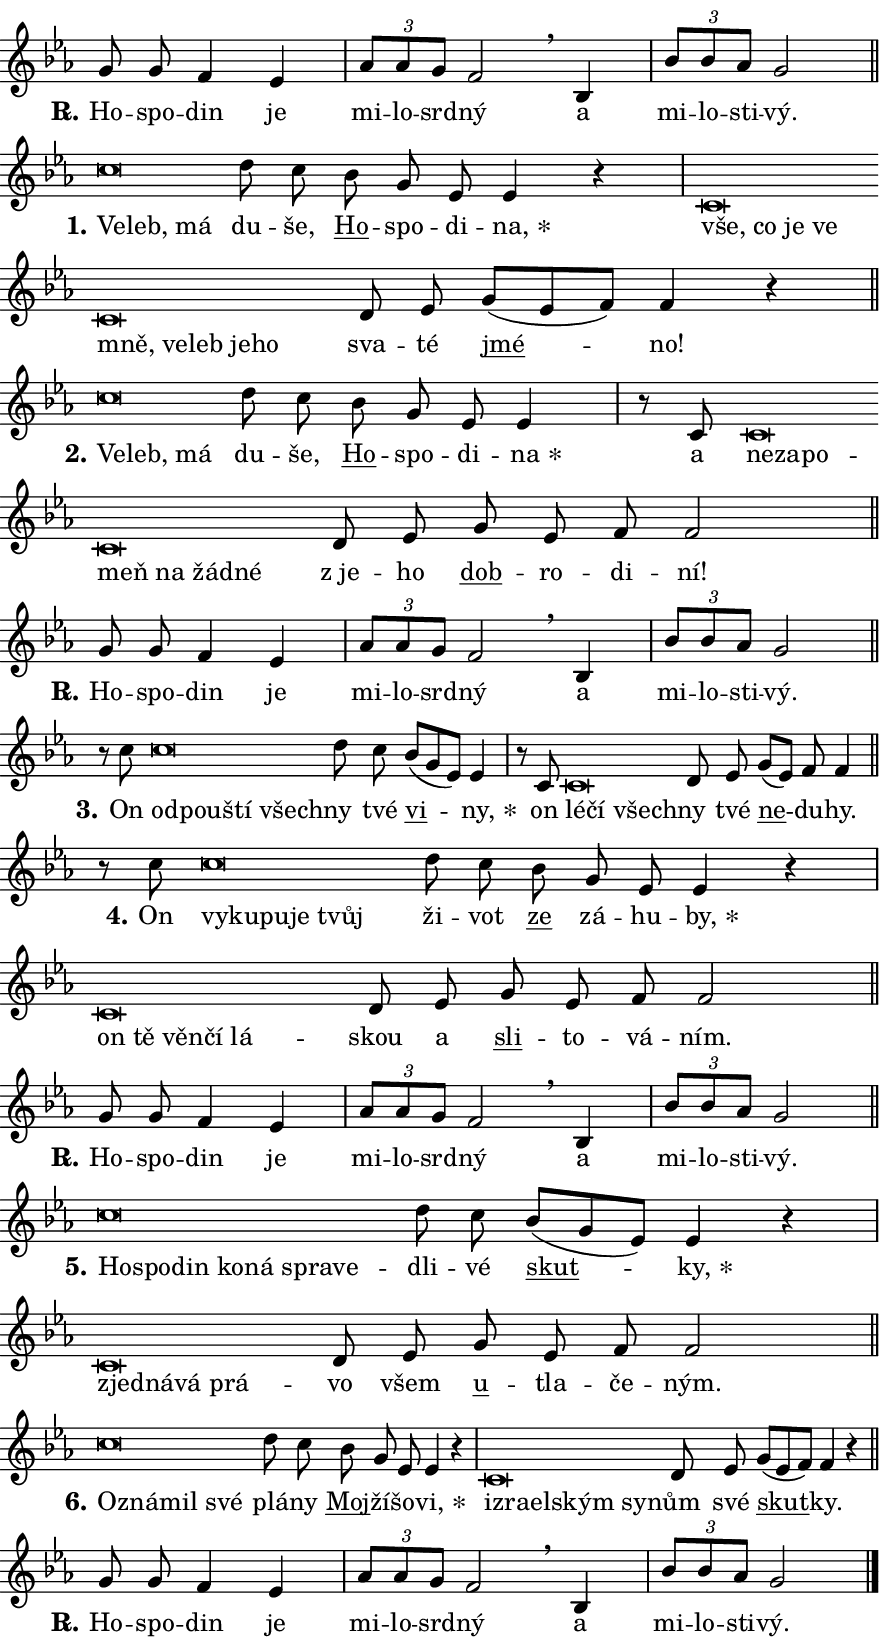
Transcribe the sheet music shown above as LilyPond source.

\version "2.24.0"
\header { tagline = "" }
\paper {
  indent = 0\cm
  top-margin = 0\cm
  right-margin = 0.13\cm % to fit lyric hyphens
  bottom-margin = 0\cm
  left-margin = 0\cm
  paper-width = 15\cm
  page-breaking = #ly:one-page-breaking
  system-system-spacing.basic-distance = #11
  score-system-spacing.basic-distance = #11
  ragged-last = ##f
}


%% Author: Thomas Morley
%% https://lists.gnu.org/archive/html/lilypond-user/2020-05/msg00002.html
#(define (line-position grob)
"Returns position of @var[grob} in current system:
   @code{'start}, if at first time-step
   @code{'end}, if at last time-step
   @code{'middle} otherwise
"
  (let* ((col (ly:item-get-column grob))
         (ln (ly:grob-object col 'left-neighbor))
         (rn (ly:grob-object col 'right-neighbor))
         (col-to-check-left (if (ly:grob? ln) ln col))
         (col-to-check-right (if (ly:grob? rn) rn col))
         (break-dir-left
           (and
             (ly:grob-property col-to-check-left 'non-musical #f)
             (ly:item-break-dir col-to-check-left)))
         (break-dir-right
           (and
             (ly:grob-property col-to-check-right 'non-musical #f)
             (ly:item-break-dir col-to-check-right))))
        (cond ((eqv? 1 break-dir-left) 'start)
              ((eqv? -1 break-dir-right) 'end)
              (else 'middle))))

#(define (tranparent-at-line-position vctor)
  (lambda (grob)
  "Relying on @code{line-position} select the relevant enry from @var{vctor}.
Used to determine transparency,"
    (case (line-position grob)
      ((end) (not (vector-ref vctor 0)))
      ((middle) (not (vector-ref vctor 1)))
      ((start) (not (vector-ref vctor 2))))))

noteHeadBreakVisibility =
#(define-music-function (break-visibility)(vector?)
"Makes @code{NoteHead}s transparent relying on @var{break-visibility}"
#{
  \override NoteHead.transparent =
    #(tranparent-at-line-position break-visibility)
#})

#(define delete-ledgers-for-transparent-note-heads
  (lambda (grob)
    "Reads whether a @code{NoteHead} is transparent.
If so this @code{NoteHead} is removed from @code{'note-heads} from
@var{grob}, which is supposed to be @code{LedgerLineSpanner}.
As a result ledgers are not printed for this @code{NoteHead}"
    (let* ((nhds-array (ly:grob-object grob 'note-heads))
           (nhds-list
             (if (ly:grob-array? nhds-array)
                 (ly:grob-array->list nhds-array)
                 '()))
           ;; Relies on the transparent-property being done before
           ;; Staff.LedgerLineSpanner.after-line-breaking is executed.
           ;; This is fragile ...
           (to-keep
             (remove
               (lambda (nhd)
                 (ly:grob-property nhd 'transparent #f))
               nhds-list)))
      ;; TODO find a better method to iterate over grob-arrays, similiar
      ;; to filter/remove etc for lists
      ;; For now rebuilt from scratch
      (set! (ly:grob-object grob 'note-heads)  '())
      (for-each
        (lambda (nhd)
          (ly:pointer-group-interface::add-grob grob 'note-heads nhd))
        to-keep))))

squashNotes = {
  \override NoteHead.X-extent = #'(-0.2 . 0.2)
  \override NoteHead.Y-extent = #'(-0.75 . 0)
  \override NoteHead.stencil =
    #(lambda (grob)
       (let ((pos (ly:grob-property grob 'staff-position)))
         (begin
           (if (< pos -7) (display "ERROR: Lower brevis then expected\n") (display ""))
           (if (<= pos -6) ly:text-interface::print ly:note-head::print))))
}
unSquashNotes = {
  \revert NoteHead.X-extent
  \revert NoteHead.Y-extent
  \revert NoteHead.stencil
}

hideNotes = \noteHeadBreakVisibility #begin-of-line-visible
unHideNotes = \noteHeadBreakVisibility #all-visible

% work-around for resetting accidentals
% https://lilypond.org/doc/v2.23/Documentation/notation/displaying-rhythms#unmetered-music
cadenzaMeasure = {
  \cadenzaOff
  \partial 1024 s1024
  \cadenzaOn
}

#(define-markup-command (accent layout props text) (markup?)
  "Underline accented syllable"
  (interpret-markup layout props
    #{\markup \override #'(offset . 4.3) \underline { #text }#}))

responsum = \markup \concat {
  "R" \hspace #-1.05 \path #0.1 #'((moveto 0 0.07) (lineto 0.9 0.8)) \hspace #0.05 "."
}

spaceSize = #0.6828661417322834 % exact space size for TeX Gyre Schola

\layout {
  \context {
    \Staff
    \remove "Time_signature_engraver"
    \override LedgerLineSpanner.after-line-breaking = #delete-ledgers-for-transparent-note-heads
  }
  \context {
    \Lyrics {
      \override LyricSpace.minimum-distance = \spaceSize
      \override LyricText.font-name = #"TeX Gyre Schola"
      \override LyricText.font-size = 1
      \override StanzaNumber.font-name = #"TeX Gyre Schola Bold"
      \override StanzaNumber.font-size = 1
    }
  }
  \context {
    \Score 
    \override NoteHead.text =
      #(lambda (grob) 
        (let ((pos (ly:grob-property grob 'staff-position)))
          #{\markup {
            \combine
              \halign #-0.55 \raise #(if (= pos -6) 0 0.5) \override #'(thickness . 2) \draw-line #'(3.2 . 0)
              \musicglyph "noteheads.sM1"
          }#}))
  }
}

% magnetic-lyrics.ily
%
%   written by
%     Jean Abou Samra <jean@abou-samra.fr>
%     Werner Lemberg <wl@gnu.org>
%
%   adapted by
%     Jiri Hon <jiri.hon@gmail.com>
%
% Version 2022-Apr-15

% https://www.mail-archive.com/lilypond-user@gnu.org/msg149350.html

#(define (Left_hyphen_pointer_engraver context)
   "Collect syllable-hyphen-syllable occurrences in lyrics and store
them in properties.  This engraver only looks to the left.  For
example, if the lyrics input is @code{foo -- bar}, it does the
following.

@itemize @bullet
@item
Set the @code{text} property of the @code{LyricHyphen} grob between
@q{foo} and @q{bar} to @code{foo}.

@item
Set the @code{left-hyphen} property of the @code{LyricText} grob with
text @q{foo} to the @code{LyricHyphen} grob between @q{foo} and
@q{bar}.
@end itemize

Use this auxiliary engraver in combination with the
@code{lyric-@/text::@/apply-@/magnetic-@/offset!} hook."
   (let ((hyphen #f)
         (text #f))
     (make-engraver
      (acknowledgers
       ((lyric-syllable-interface engraver grob source-engraver)
        (set! text grob)))
      (end-acknowledgers
       ((lyric-hyphen-interface engraver grob source-engraver)
        ;(when (not (grob::has-interface grob 'lyric-space-interface))
          (set! hyphen grob)));)
      ((stop-translation-timestep engraver)
       (when (and text hyphen)
         (ly:grob-set-object! text 'left-hyphen hyphen))
       (set! text #f)
       (set! hyphen #f)))))

#(define (lyric-text::apply-magnetic-offset! grob)
   "If the space between two syllables is less than the value in
property @code{LyricText@/.details@/.squash-threshold}, move the right
syllable to the left so that it gets concatenated with the left
syllable.

Use this function as a hook for
@code{LyricText@/.after-@/line-@/breaking} if the
@code{Left_@/hyphen_@/pointer_@/engraver} is active."
   (let ((hyphen (ly:grob-object grob 'left-hyphen #f)))
     (when hyphen
       (let ((left-text (ly:spanner-bound hyphen LEFT)))
         (when (grob::has-interface left-text 'lyric-syllable-interface)
           (let* ((common (ly:grob-common-refpoint grob left-text X))
                  (this-x-ext (ly:grob-extent grob common X))
                  (left-x-ext
                   (begin
                     ;; Trigger magnetism for left-text.
                     (ly:grob-property left-text 'after-line-breaking)
                     (ly:grob-extent left-text common X)))
                  ;; `delta` is the gap width between two syllables.
                  (delta (- (interval-start this-x-ext)
                            (interval-end left-x-ext)))
                  (details (ly:grob-property grob 'details))
                  (threshold (assoc-get 'squash-threshold details 0.2)))
             (when (< delta threshold)
               (let* (;; We have to manipulate the input text so that
                      ;; ligatures crossing syllable boundaries are not
                      ;; disabled.  For languages based on the Latin
                      ;; script this is essentially a beautification.
                      ;; However, for non-Western scripts it can be a
                      ;; necessity.
                      (lt (ly:grob-property left-text 'text))
                      (rt (ly:grob-property grob 'text))
                      (is-space (grob::has-interface hyphen 'lyric-space-interface))
                      (space (if is-space " " ""))
                      (extra-delta (if is-space spaceSize 0))
                      ;; Append new syllable.
                      (ltrt-space (if (and (string? lt) (string? rt))
                                (string-append lt space rt)
                                (make-concat-markup (list lt space rt))))
                      ;; Right-align `ltrt` to the right side.
                      (ltrt-space-markup (grob-interpret-markup
                               grob
                               (make-translate-markup
                                (cons (interval-length this-x-ext) 0)
                                (make-right-align-markup ltrt-space)))))
                 (begin
                   ;; Don't print `left-text`.
                   (ly:grob-set-property! left-text 'stencil #f)
                   ;; Set text and stencil (which holds all collected
                   ;; syllables so far) and shift it to the left.
                   (ly:grob-set-property! grob 'text ltrt-space)
                   (ly:grob-set-property! grob 'stencil ltrt-space-markup)
                   (ly:grob-translate-axis! grob (- (- delta extra-delta)) X))))))))))


#(define (lyric-hyphen::displace-bounds-first grob)
   ;; Make very sure this callback isn't triggered too early.
   (let ((left (ly:spanner-bound grob LEFT))
         (right (ly:spanner-bound grob RIGHT)))
     (ly:grob-property left 'after-line-breaking)
     (ly:grob-property right 'after-line-breaking)
     (ly:lyric-hyphen::print grob)))

squashThreshold = #0.4

\layout {
  \context {
    \Lyrics
    \consists #Left_hyphen_pointer_engraver
    \override LyricText.after-line-breaking =
      #lyric-text::apply-magnetic-offset!
    \override LyricHyphen.stencil = #lyric-hyphen::displace-bounds-first
    \override LyricText.details.squash-threshold = \squashThreshold
    \override LyricHyphen.minimum-distance = 0
    \override LyricHyphen.minimum-length = \squashThreshold
  }
}

squashText = \override LyricText.details.squash-threshold = 9999
unSquashText = \override LyricText.details.squash-threshold = \squashThreshold

leftText = \override LyricText.self-alignment-X = #LEFT
unLeftText = \revert LyricText.self-alignment-X

starOffset = #(lambda (grob) 
                (let ((x_offset (ly:self-alignment-interface::aligned-on-x-parent grob)))
                  (if (= x_offset 0) 0 (+ x_offset 1.2))))

star = #(define-music-function (syllable)(string?)
"Append star separator at the end of a syllable"
#{
  \once \override LyricText.X-offset = #starOffset
  \lyricmode { \markup {
    #syllable
    \override #'((font-name . "TeX Gyre Schola Bold")) \hspace #0.2 \lower #0.65 \larger "*"
  } }
#})

starAccent = #(define-music-function (syllable)(string?)
"Append star separator at the end of a syllable and make accent"
#{
  \once \override LyricText.X-offset = #starOffset
  \lyricmode { \markup {
    \accent #syllable
    \override #'((font-name . "TeX Gyre Schola Bold")) \hspace #0.2 \lower #0.65 \larger "*"
  } }
#})

breath = #(define-music-function (syllable)(string?)
"Append breathing indicator at the end of a syllable"
#{
  \lyricmode { \markup { #syllable "+" } }
#})

optionalBreath = #(define-music-function (syllable)(string?)
"Append optional breathing indicator at the end of a syllable"
#{
  \lyricmode { \markup { #syllable "(+)" } }
#})


\score {
    <<
        \new Voice = "melody" { \cadenzaOn \key es \major \relative { g'8 g f4 es \cadenzaMeasure \bar "|" \tuplet 3/2 { as8[ as g] } f2 \breathe \bar "" bes,4 \cadenzaMeasure \bar "|" \tuplet 3/2 {bes'8[ bes as] } g2 \cadenzaMeasure \bar "||" \break } }
        \new Lyrics \lyricsto "melody" { \lyricmode { \set stanza = \responsum
Ho -- spo -- din je mi -- lo -- srd -- ný a mi -- lo -- sti -- vý. } }
    >>
    \layout {}
}

\score {
    <<
        \new Voice = "melody" { \cadenzaOn \key es \major \relative { \squashNotes c''\breve*1/16 \hideNotes \breve*1/16 \breve*1/16 \bar "" \unHideNotes \unSquashNotes d8 c \bar "" bes g es es4 r \cadenzaMeasure \bar "|" \squashNotes c\breve*1/16 \hideNotes \breve*1/16 \bar "" \breve*1/16 \bar "" \breve*1/16 \bar "" \breve*1/16 \bar "" \breve*1/16 \bar "" \breve*1/16 \bar "" \breve*1/16 \breve*1/16 \bar "" \unHideNotes \unSquashNotes d8 es \bar "" g[( es f)] f4 r \cadenzaMeasure \bar "||" \break } }
        \new Lyrics \lyricsto "melody" { \lyricmode { \set stanza = "1."
\leftText Ve -- \squashText leb, má \unLeftText \unSquashText du -- še, \markup \accent Ho -- spo -- di -- \star na, \leftText vše, \squashText co je ve mně, ve -- leb je -- ho \unLeftText \unSquashText sva -- té \markup \accent jmé -- no! } }
    >>
    \layout {}
}

\score {
    <<
        \new Voice = "melody" { \cadenzaOn \key es \major \relative { \squashNotes c''\breve*1/16 \hideNotes \breve*1/16 \breve*1/16 \bar "" \unHideNotes \unSquashNotes d8 c \bar "" bes g es es4 \cadenzaMeasure \bar "|" r8 c8 \squashNotes c\breve*1/16 \hideNotes \breve*1/16 \bar "" \breve*1/16 \bar "" \breve*1/16 \bar "" \breve*1/16 \bar "" \breve*1/16 \breve*1/16 \bar "" \unHideNotes \unSquashNotes d8 es \bar "" g es f f2 \cadenzaMeasure \bar "||" \break } }
        \new Lyrics \lyricsto "melody" { \lyricmode { \set stanza = "2."
\leftText Ve -- \squashText leb, má \unLeftText \unSquashText du -- še, \markup \accent Ho -- spo -- di -- \star na a \leftText ne -- \squashText za -- po -- meň na žád -- né \unLeftText \unSquashText "z je" -- ho \markup \accent dob -- ro -- di -- ní! } }
    >>
    \layout {}
}

\score {
    <<
        \new Voice = "melody" { \cadenzaOn \key es \major \relative { g'8 g f4 es \cadenzaMeasure \bar "|" \tuplet 3/2 { as8[ as g] } f2 \breathe \bar "" bes,4 \cadenzaMeasure \bar "|" \tuplet 3/2 {bes'8[ bes as] } g2 \cadenzaMeasure \bar "||" \break } }
        \new Lyrics \lyricsto "melody" { \lyricmode { \set stanza = \responsum
Ho -- spo -- din je mi -- lo -- srd -- ný a mi -- lo -- sti -- vý. } }
    >>
    \layout {}
}

\score {
    <<
        \new Voice = "melody" { \cadenzaOn \key es \major \relative { r8 c''8 \squashNotes c\breve*1/16 \hideNotes \breve*1/16 \bar "" \breve*1/16 \breve*1/16 \bar "" \unHideNotes \unSquashNotes d8 c \bar "" bes[( g es)] es4 \cadenzaMeasure \bar "|" r8 c8 \squashNotes c\breve*1/16 \hideNotes \breve*1/16 \breve*1/16 \bar "" \unHideNotes \unSquashNotes d8 es \bar "" g[( es)] f f4 \cadenzaMeasure \bar "||" \break } }
        \new Lyrics \lyricsto "melody" { \lyricmode { \set stanza = "3."
On \leftText od -- \squashText pou -- ští všech -- \unLeftText \unSquashText ny tvé \markup \accent vi -- \star ny, on \leftText lé -- \squashText čí všech -- \unLeftText \unSquashText ny tvé \markup \accent ne -- du -- hy. } }
    >>
    \layout {}
}

\score {
    <<
        \new Voice = "melody" { \cadenzaOn \key es \major \relative { r8 c''8 \squashNotes c\breve*1/16 \hideNotes \breve*1/16 \bar "" \breve*1/16 \bar "" \breve*1/16 \breve*1/16 \bar "" \unHideNotes \unSquashNotes d8 c \bar "" bes g es es4 r \cadenzaMeasure \bar "|" \squashNotes c\breve*1/16 \hideNotes \breve*1/16 \bar "" \breve*1/16 \bar "" \breve*1/16 \breve*1/16 \bar "" \unHideNotes \unSquashNotes d8 es \bar "" g es f f2 \cadenzaMeasure \bar "||" \break } }
        \new Lyrics \lyricsto "melody" { \lyricmode { \set stanza = "4."
On \leftText vy -- \squashText ku -- pu -- je tvůj \unLeftText \unSquashText ži -- vot \markup \accent ze zá -- hu -- \star by, \leftText on \squashText tě věn -- čí lá -- \unLeftText \unSquashText skou a \markup \accent sli -- to -- vá -- ním. } }
    >>
    \layout {}
}

\score {
    <<
        \new Voice = "melody" { \cadenzaOn \key es \major \relative { g'8 g f4 es \cadenzaMeasure \bar "|" \tuplet 3/2 { as8[ as g] } f2 \breathe \bar "" bes,4 \cadenzaMeasure \bar "|" \tuplet 3/2 {bes'8[ bes as] } g2 \cadenzaMeasure \bar "||" \break } }
        \new Lyrics \lyricsto "melody" { \lyricmode { \set stanza = \responsum
Ho -- spo -- din je mi -- lo -- srd -- ný a mi -- lo -- sti -- vý. } }
    >>
    \layout {}
}

\score {
    <<
        \new Voice = "melody" { \cadenzaOn \key es \major \relative { \squashNotes c''\breve*1/16 \hideNotes \breve*1/16 \bar "" \breve*1/16 \bar "" \breve*1/16 \bar "" \breve*1/16 \bar "" \breve*1/16 \breve*1/16 \bar "" \unHideNotes \unSquashNotes d8 c \bar "" bes[( g es)] es4 r \cadenzaMeasure \bar "|" \squashNotes c\breve*1/16 \hideNotes \breve*1/16 \bar "" \breve*1/16 \breve*1/16 \bar "" \unHideNotes \unSquashNotes d8 es \bar "" g es f f2 \cadenzaMeasure \bar "||" \break } }
        \new Lyrics \lyricsto "melody" { \lyricmode { \set stanza = "5."
\leftText Ho -- \squashText spo -- din ko -- ná spra -- ve -- \unLeftText \unSquashText dli -- vé \markup \accent skut -- \star ky, \leftText zjed -- \squashText ná -- vá prá -- \unLeftText \unSquashText vo všem \markup \accent u -- tla -- če -- ným. } }
    >>
    \layout {}
}

\score {
    <<
        \new Voice = "melody" { \cadenzaOn \key es \major \relative { \squashNotes c''\breve*1/16 \hideNotes \breve*1/16 \bar "" \breve*1/16 \breve*1/16 \bar "" \unHideNotes \unSquashNotes d8 c \bar "" bes g es es4 r \cadenzaMeasure \bar "|" \squashNotes c\breve*1/16 \hideNotes \breve*1/16 \bar "" \breve*1/16 \bar "" \breve*1/16 \breve*1/16 \bar "" \unHideNotes \unSquashNotes d8 es \bar "" g[( es f)] f4 r \cadenzaMeasure \bar "||" \break } }
        \new Lyrics \lyricsto "melody" { \lyricmode { \set stanza = "6."
\leftText Oz -- \squashText ná -- mil své \unLeftText \unSquashText plá -- ny \markup \accent Moj -- ží -- šo -- \star vi, \leftText iz -- \squashText ra -- el -- ským sy -- \unLeftText \unSquashText nům své \markup \accent skut -- ky. } }
    >>
    \layout {}
}

\score {
    <<
        \new Voice = "melody" { \cadenzaOn \key es \major \relative { g'8 g f4 es \cadenzaMeasure \bar "|" \tuplet 3/2 { as8[ as g] } f2 \breathe \bar "" bes,4 \cadenzaMeasure \bar "|" \tuplet 3/2 {bes'8[ bes as] } g2 \cadenzaMeasure \bar "||" \break } \bar "|." }
        \new Lyrics \lyricsto "melody" { \lyricmode { \set stanza = \responsum
Ho -- spo -- din je mi -- lo -- srd -- ný a mi -- lo -- sti -- vý. } }
    >>
    \layout {}
}
